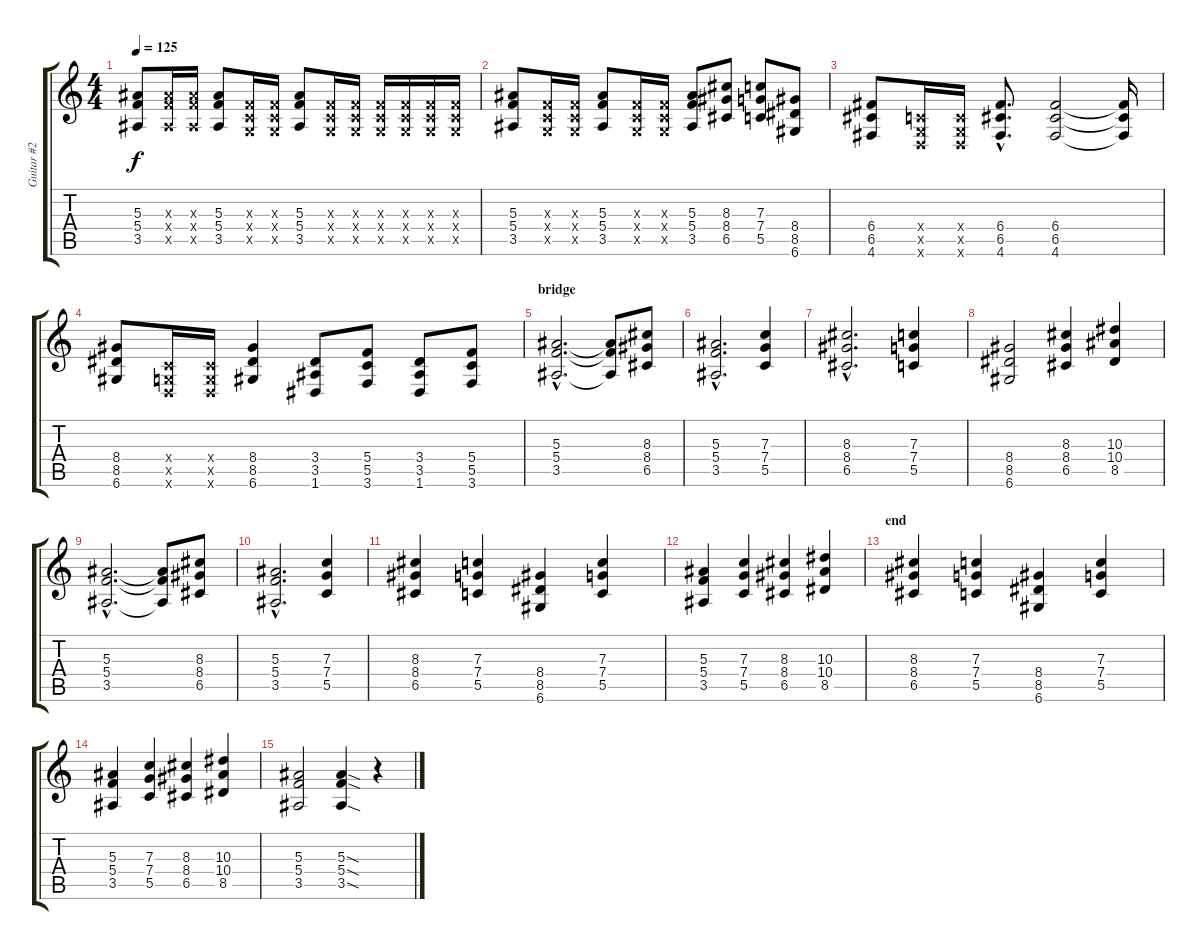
\track ("Guitar #2" "Guitar #2") {instrument distortionguitar}
\staff {score tabs}
\tuning (D4 A3 F3 C3 G2 D2) {hide}
\ts (4 4)
\tempo 125
\clef g2
\ks c
(5.3 5.4 3.5).8{dy f} (5.3{x} 5.4{x} 3.5{x}).16 (5.3{x} 5.4{x} 3.5{x}).16 (5.3 5.4 3.5).8 (0.3{x} 0.4{x} 0.5{x}).16 (0.3{x} 0.4{x} 0.5{x}).16 (5.3 5.4 3.5).8 (0.3{x} 0.4{x} 0.5{x}).16 (0.3{x} 0.4{x} 0.5{x}).16 (0.3{x} 0.4{x} 0.5{x}).16 (0.3{x} 0.4{x} 0.5{x}).16 (0.3{x} 0.4{x} 0.5{x}).16 (0.3{x} 0.4{x} 0.5{x}).16 |
(5.3 5.4 3.5).8 (0.3{x} 0.4{x} 0.5{x}).16 (0.3{x} 0.4{x} 0.5{x}).16 (5.3 5.4 3.5).8 (0.3{x} 0.4{x} 0.5{x}).16 (0.3{x} 0.4{x} 0.5{x}).16 (5.3 5.4 3.5).8 (8.3 8.4 6.5).8 (7.3 7.4 5.5).8 (8.4 8.5 6.6).8 |
(6.4 6.5 4.6).8 (0.4{x} 0.5{x} 0.6{x}).16 (0.4{x} 0.5{x} 0.6{x}).16 (6.4{hac} 6.5{hac} 4.6{hac}).8{d} (6.4 6.5 4.6).2 (6.4{t} 6.5{t} 4.6{t}).16 |
(8.4 8.5 6.6).8 (0.4{x} 0.5{x} 0.6{x}).16 (0.4{x} 0.5{x} 0.6{x}).16 (8.4 8.5 6.6).4 (3.4 3.5 1.6).8 (5.4 5.5 3.6).8 (3.4 3.5 1.6).8 (5.4 5.5 3.6).8 |
\section ("" "bridge")
(5.3{hac} 5.4{hac} 3.5{hac}).2{d} (5.3{t} 5.4{t} 3.5{t}).8 (8.3 8.4 6.5).8 |
(5.3{hac} 5.4{hac} 3.5{hac}).2{d} (7.3 7.4 5.5).4 |
(8.3{hac} 8.4{hac} 6.5{hac}).2{d} (7.3 7.4 5.5).4 |
(8.4 8.5 6.6).2 (8.3 8.4 6.5).4 (10.3 10.4 8.5).4 |
(5.3{hac} 5.4{hac} 3.5{hac}).2{d} (5.3{t} 5.4{t} 3.5{t}).8 (8.3 8.4 6.5).8 |
(5.3{hac} 5.4{hac} 3.5{hac}).2{d} (7.3 7.4 5.5).4 |
(8.3 8.4 6.5).4 (7.3 7.4 5.5).4 (8.4 8.5 6.6).4 (7.3 7.4 5.5).4 |
(5.3 5.4 3.5).4 (7.3 7.4 5.5).4 (8.3 8.4 6.5).4 (10.3 10.4 8.5).4 |
\section ("" "end")
(8.3 8.4 6.5).4 (7.3 7.4 5.5).4 (8.4 8.5 6.6).4 (7.3 7.4 5.5).4 |
(5.3 5.4 3.5).4 (7.3 7.4 5.5).4 (8.3 8.4 6.5).4 (10.3 10.4 8.5).4 |
(5.3 5.4 3.5).2 (5.3{sod} 5.4{sod} 3.5{sod}).4 r.4
